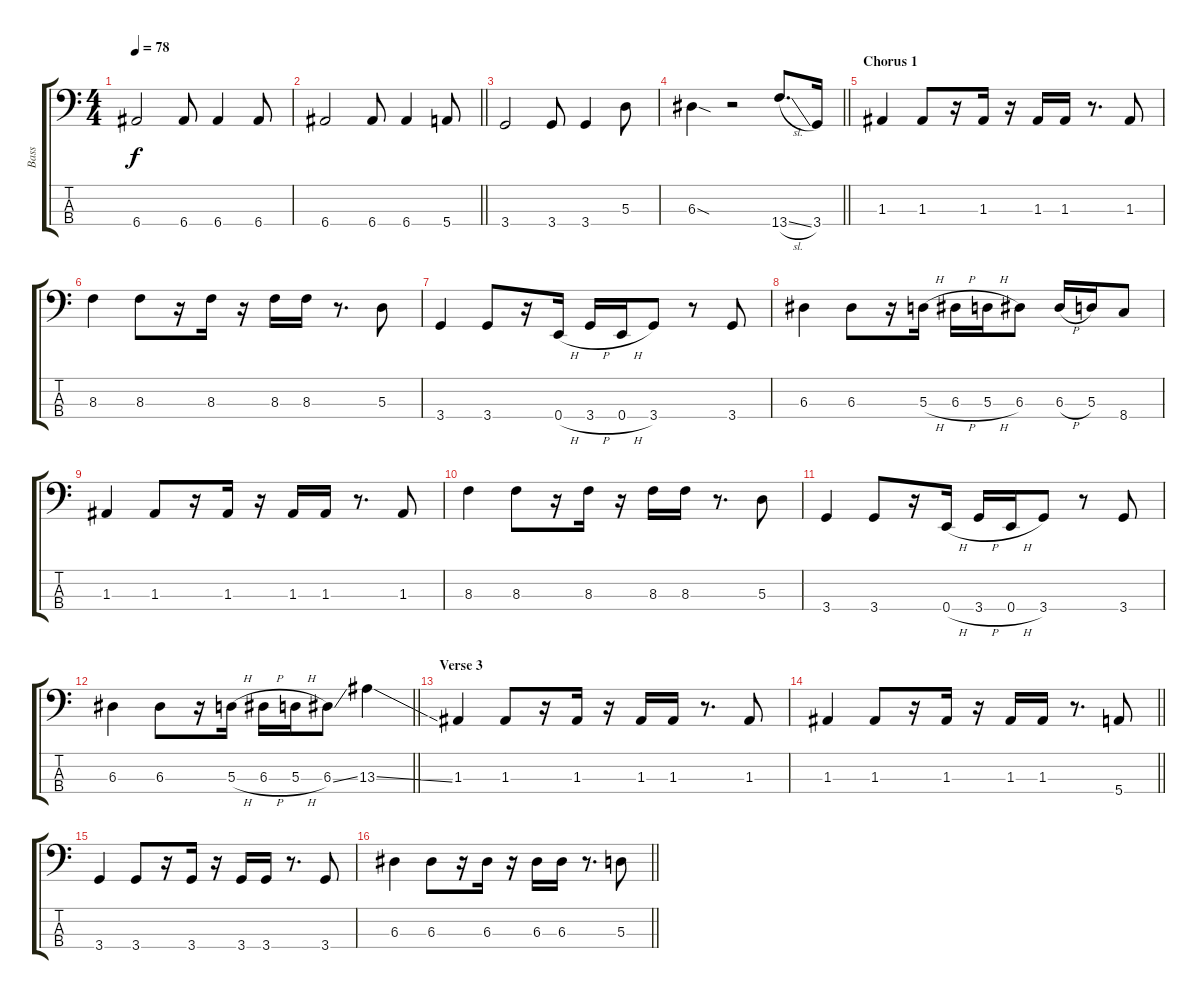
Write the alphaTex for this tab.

\track ("Bass" "Bass") {instrument electricbassfinger}
\staff {score tabs}
\tuning (G2 D2 A1 E1) {hide}
\ts (4 4)
\tempo 78
\clef f4
\ks c
6.4.2{dy f} 6.4.8 6.4.4 6.4.8 |
\barLineRight lightlight
6.4.2 6.4.8 6.4.4 5.4.8 |
3.4.2 3.4.8 3.4.4 5.3.8 |
\barLineRight lightlight
6.3{sod}.4 r.2 13.4{sl}.8{d} 3.4.16 |
\section ("" "Chorus 1")
1.3.4 1.3.8 r.16 1.3.16 r.16 1.3.16 1.3.16 r.8{d} 1.3.8 |
8.3.4 8.3.8 r.16 8.3.16 r.16 8.3.16 8.3.16 r.8{d} 5.3.8 |
3.4.4 3.4.8 r.16 0.4{h}.16 3.4{h}.16 0.4{h}.16 3.4.8 r.8 3.4.8 |
6.3.4 6.3.8 r.16 5.3{h}.16 6.3{h}.16 5.3{h}.16 6.3.8 6.3{h}.16 5.3.16 8.4.8 |
1.3.4 1.3.8 r.16 1.3.16 r.16 1.3.16 1.3.16 r.8{d} 1.3.8 |
8.3.4 8.3.8 r.16 8.3.16 r.16 8.3.16 8.3.16 r.8{d} 5.3.8 |
3.4.4 3.4.8 r.16 0.4{h}.16 3.4{h}.16 0.4{h}.16 3.4.8 r.8 3.4.8 |
\barLineRight lightlight
6.3.4 6.3.8 r.16 5.3{h}.16 6.3{h}.16 5.3{h}.16 6.3{ss}.8 13.3{ss}.4 |
\section ("" "Verse 3")
1.3.4 1.3.8 r.16 1.3.16 r.16 1.3.16 1.3.16 r.8{d} 1.3.8 |
\barLineRight lightlight
1.3.4 1.3.8 r.16 1.3.16 r.16 1.3.16 1.3.16 r.8{d} 5.4.8 |
3.4.4 3.4.8 r.16 3.4.16 r.16 3.4.16 3.4.16 r.8{d} 3.4.8 |
\barLineRight lightlight
6.3.4 6.3.8 r.16 6.3.16 r.16 6.3.16 6.3.16 r.8{d} 5.3.8
